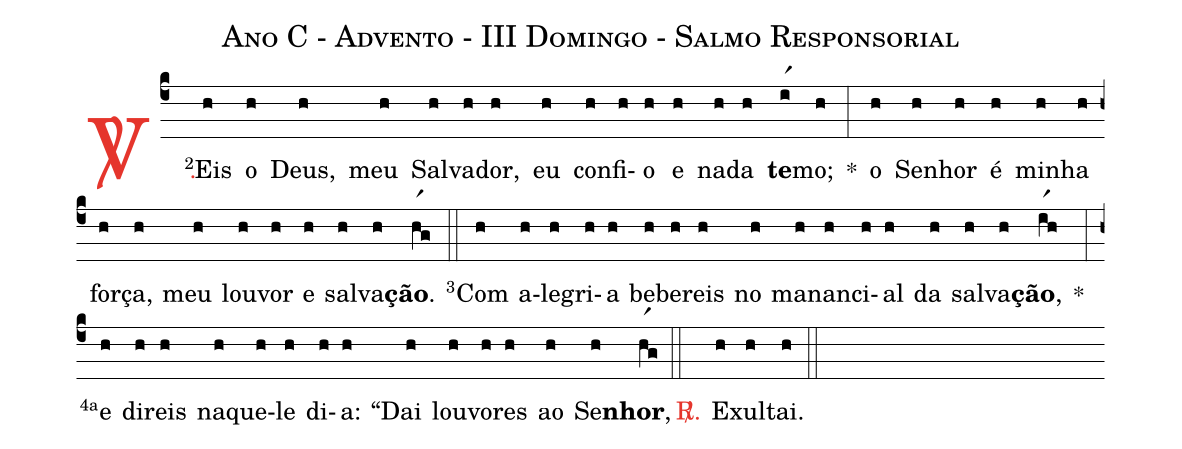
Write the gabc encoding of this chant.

name: Ano C - Advento - III Domingo - Salmo Responsorial;
%%
(c4)

<c><sp>V/</sp>.</c>() <v>\VSup{2}</v>Eis(h) o(h) Deus,(h) meu(h) Sal(h)va(h)dor,(h) eu(h) con(h)fi(h)o(h) e(h) na(h)da(h) <b>te</b>(ir1)mo;(h) *(:)
o(h) Se(h)nhor(h) é(h) mi(h)nha(h) for(h)ça,(h) meu(h) lou(h)vor(h) e(h) sal(h)va(h)<b>ção</b>.(hr1g)

(::)

<v>\VSup{3}</v>Com(h) a(h)le(h)gri(h)a(h) be(h)be(h)reis(h) no(h) ma(h)nan(h)ci(h)al(h) da(h) sal(h)va(h)<b>ção</b>,(ir1h) *(:)
<v>\VSup{4a}</v>e(h) di(h)reis(h) na(h)que(h)le(h) di(h)a:(h) ``Dai(h) lou(h)vo(h)res(h) ao(h) Se(h)<b>nhor</b>,(hr1g)

(::)

<c><sp>R/</sp>.</c>() E(h)xul(h)tai.(h)

(::)
